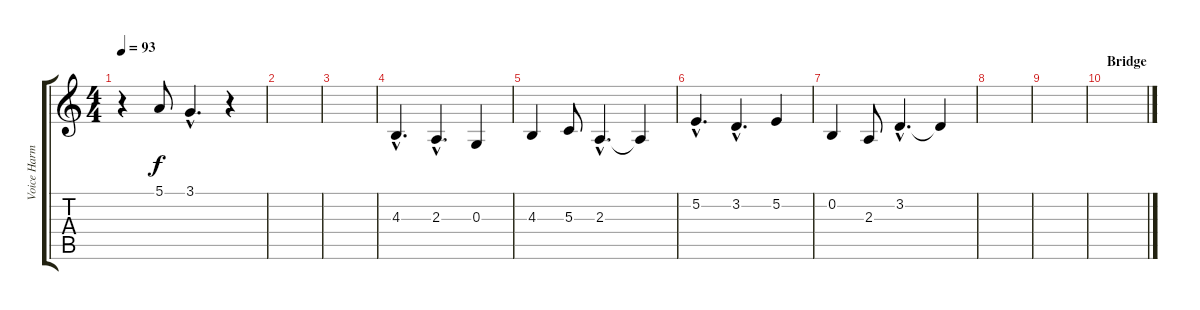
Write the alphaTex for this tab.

\track ("Voice Harmony" "Voice Harm") {instrument cello}
\staff {score tabs}
\tuning (E4 B3 G3 D3 A2 E2) {hide}
\ts (4 4)
\tempo 93
\clef g2
\ks c
r.4{dy f} 5.1.8 3.1{hac}.4{d} r.4 |
|
|
4.3{hac}.4{d} 2.3{hac}.4{d} 0.3.4 |
4.3.4 5.3.8 2.3{hac}.4{d} 2.3{t}.4 |
5.2{hac}.4{d} 3.2{hac}.4{d} 5.2.4 |
0.2.4 2.3.8 3.2{hac}.4{d} 3.2{t}.4 |
|
|
\section ("" "Bridge")
